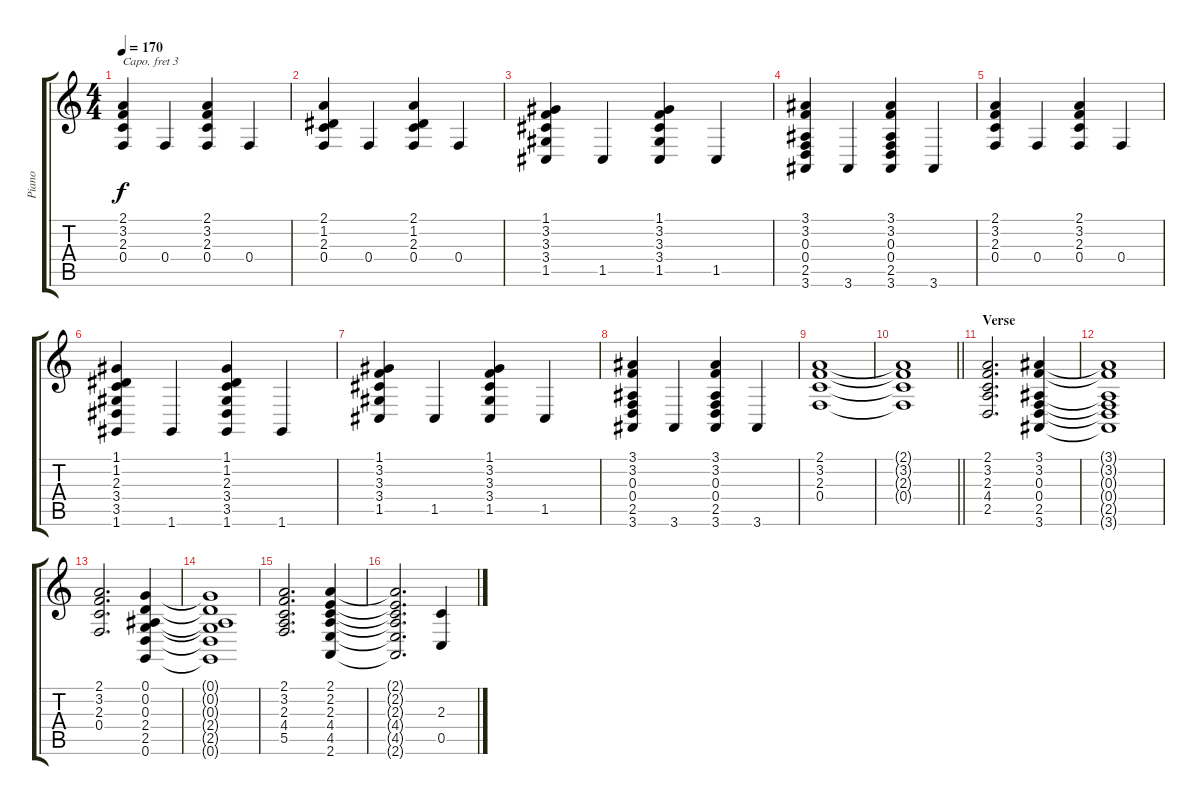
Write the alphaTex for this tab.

\track ("Piano" "Piano") {instrument acousticgrandpiano}
\staff {score tabs}
\capo 3
\tuning (E4 B3 G3 D3 A2 E2) {hide}
\ts (4 4)
\tempo 170
\clef g2
\ks c
(2.1 3.2 2.3 0.4).4{dy f} 0.4.4 (2.1 3.2 2.3 0.4).4 0.4.4 |
(2.1 1.2 2.3 0.4).4 0.4.4 (2.1 1.2 2.3 0.4).4 0.4.4 |
(1.1 3.2 3.3 3.4 1.5).4 1.5.4 (1.1 3.2 3.3 3.4 1.5).4 1.5.4 |
(3.1 3.2 0.3 0.4 2.5 3.6).4 3.6.4 (3.1 3.2 0.3 0.4 2.5 3.6).4 3.6.4 |
(2.1 3.2 2.3 0.4).4 0.4.4 (2.1 3.2 2.3 0.4).4 0.4.4 |
(1.1 1.2 2.3 3.4 3.5 1.6).4 1.6.4 (1.1 1.2 2.3 3.4 3.5 1.6).4 1.6.4 |
(1.1 3.2 3.3 3.4 1.5).4 1.5.4 (1.1 3.2 3.3 3.4 1.5).4 1.5.4 |
(3.1 3.2 0.3 0.4 2.5 3.6).4 3.6.4 (3.1 3.2 0.3 0.4 2.5 3.6).4 3.6.4 |
(2.1 3.2 2.3 0.4).1 |
\barLineRight lightlight
(2.1{t} 3.2{t} 2.3{t} 0.4{t}).1 |
\section ("" "Verse")
(2.1 3.2 2.3 4.4 2.5).2{d} (3.1 3.2 0.3 0.4 2.5 3.6).4 |
(3.1{t} 3.2{t} 0.3{t} 0.4{t} 2.5{t} 3.6{t}).1 |
(2.1 3.2 2.3 0.4).2{d} (0.1 0.2 0.3 2.4 2.5 0.6).4 |
(0.1{t} 0.2{t} 0.3{t} 2.4{t} 2.5{t} 0.6{t}).1 |
(2.1 3.2 2.3 4.4 5.5).2{d} (2.1 2.2 2.3 4.4 4.5 2.6).4 |
(2.1{t} 2.2{t} 2.3{t} 4.4{t} 4.5{t} 2.6{t}).2{d} (2.3 0.5).4
